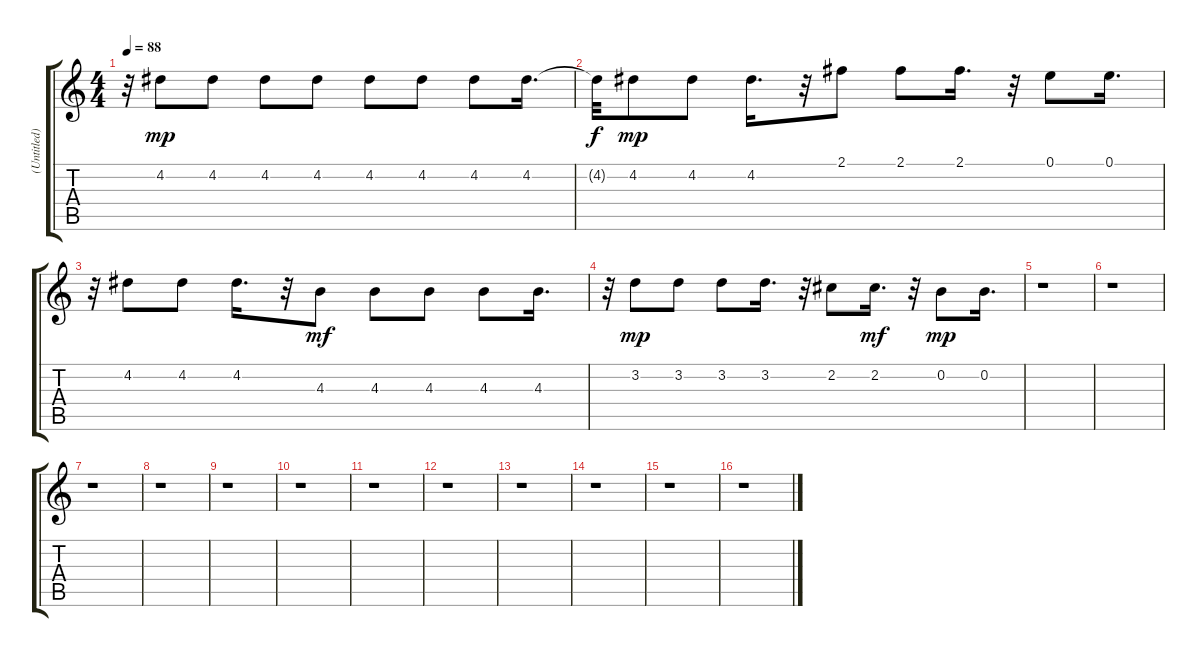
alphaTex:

\track ("(Untitled)" "(Untitled)") {instrument overdrivenguitar}
\staff {score tabs}
\tuning (E4 B3 G3 D3 A2 E2) {hide}
\ts (4 4)
\tempo 88
\clef g2
\ks c
r.32{dy mp} 4.2.8 4.2.8 4.2.8 4.2.8 4.2.8 4.2.8 4.2.8 4.2.16{d} |
4.2{t}.32{dy f} 4.2.8{dy mp} 4.2.8 4.2.16{d} r.32 2.1.8 2.1.8 2.1.16{d} r.32 0.1.8 0.1.16{d} |
r.32 4.2.8 4.2.8 4.2.16{d} r.32 4.3.8{dy mf} 4.3.8 4.3.8 4.3.8 4.3.16{d} |
r.32 3.2.8{dy mp} 3.2.8 3.2.8 3.2.16{d} r.32 2.2.8 2.2.16{d dy mf} r.32 0.2.8{dy mp} 0.2.16{d} |
r.1 |
r.1 |
r.1 |
r.1 |
r.1 |
r.1 |
r.1 |
r.1 |
r.1 |
r.1 |
r.1 |
r.1
